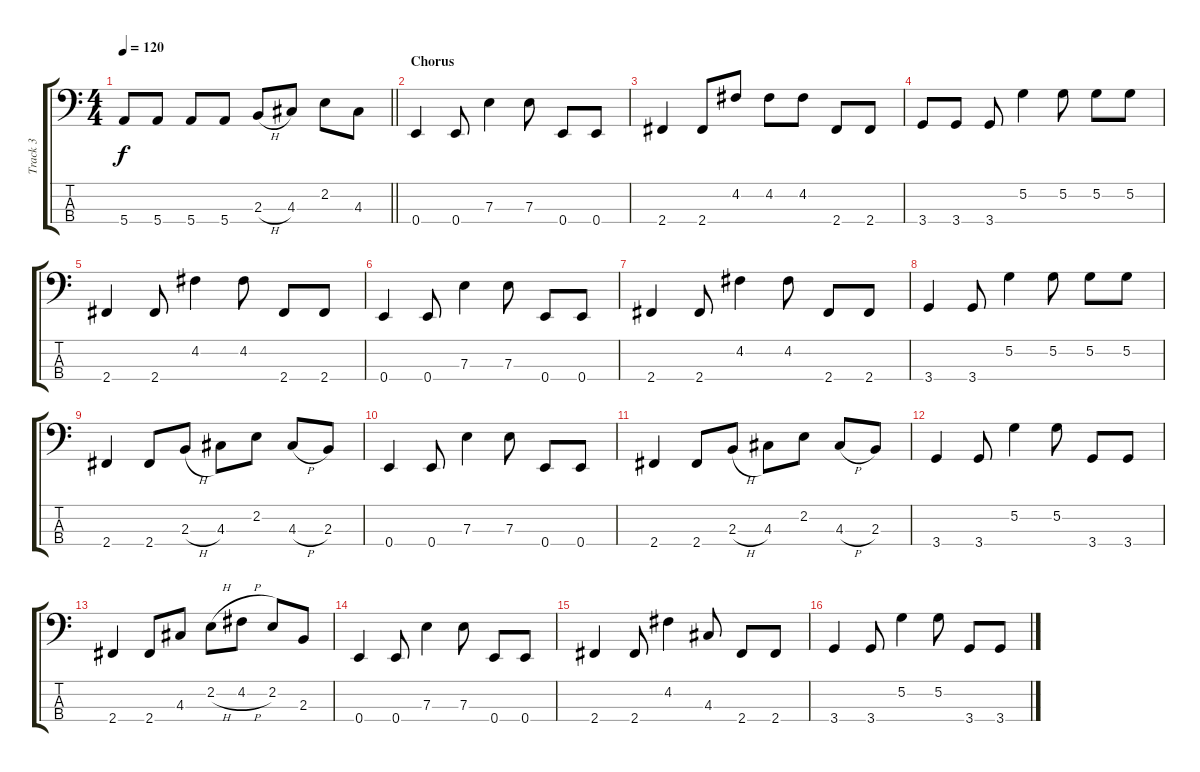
\track ("Track 3" "Track 3") {instrument electricbasspick}
\staff {score tabs}
\tuning (G2 D2 A1 E1) {hide}
\ts (4 4)
\tempo 120
\clef f4
\barLineRight lightlight
\ks c
5.4.8{dy f} 5.4.8 5.4.8 5.4.8 2.3{h}.8 4.3.8 2.2.8 4.3.8 |
\section ("" "Chorus")
0.4.4 0.4.8 7.3.4 7.3.8 0.4.8 0.4.8 |
2.4.4 2.4.8 4.2.8 4.2.8 4.2.8 2.4.8 2.4.8 |
3.4.8 3.4.8 3.4.8 5.2.4 5.2.8 5.2.8 5.2.8 |
2.4.4 2.4.8 4.2.4 4.2.8 2.4.8 2.4.8 |
0.4.4 0.4.8 7.3.4 7.3.8 0.4.8 0.4.8 |
2.4.4 2.4.8 4.2.4 4.2.8 2.4.8 2.4.8 |
3.4.4 3.4.8 5.2.4 5.2.8 5.2.8 5.2.8 |
2.4.4 2.4.8 2.3{h}.8 4.3.8 2.2.8 4.3{h}.8 2.3.8 |
0.4.4 0.4.8 7.3.4 7.3.8 0.4.8 0.4.8 |
2.4.4 2.4.8 2.3{h}.8 4.3.8 2.2.8 4.3{h}.8 2.3.8 |
3.4.4 3.4.8 5.2.4 5.2.8 3.4.8 3.4.8 |
2.4.4 2.4.8 4.3.8 2.2{h}.8 4.2{h}.8 2.2.8 2.3.8 |
0.4.4 0.4.8 7.3.4 7.3.8 0.4.8 0.4.8 |
2.4.4 2.4.8 4.2.4 4.3.8 2.4.8 2.4.8 |
3.4.4 3.4.8 5.2.4 5.2.8 3.4.8 3.4.8
